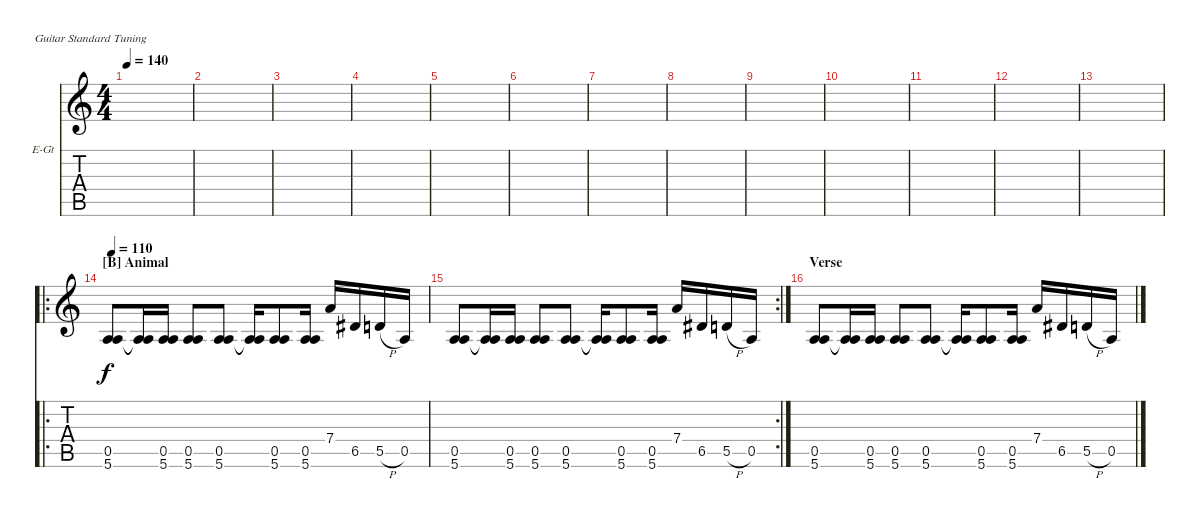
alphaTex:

\defaultSystemsLayout 4
\bracketExtendMode nobrackets
\firstSystemTrackNameOrientation horizontal
\otherSystemsTrackNameOrientation horizontal
\track ("Stone Gossard (Drive)" "E-Gt") {instrument overdrivenguitar}
\staff {score tabs}
\tuning (E4 B3 G3 D3 A2 E2)
\ts (4 4)
\tempo 140
\clef g2
\ks c
|
|
|
|
|
|
|
|
|
|
|
|
|
\ro
\section ("B" "Animal")
\tempo 110
(0.5 5.6).8 (0.5{t} 5.6{t}).16 (0.5 5.6).16 (0.5 5.6).8 (0.5 5.6).8 (0.5{t} 5.6{t}).16 (0.5 5.6).8 (0.5 5.6).16 7.4.16 6.5.16 5.5{h}.16 0.5.16 |
\rc 2
(0.5 5.6).8 (0.5{t} 5.6{t}).16 (0.5 5.6).16 (0.5 5.6).8 (0.5 5.6).8 (0.5{t} 5.6{t}).16 (0.5 5.6).8 (0.5 5.6).16 7.4.16 6.5.16 5.5{h}.16 0.5.16 |
\section ("" "Verse")
(0.5 5.6).8 (0.5{t} 5.6{t}).16 (0.5 5.6).16 (0.5 5.6).8 (0.5 5.6).8 (0.5{t} 5.6{t}).16 (0.5 5.6).8 (0.5 5.6).16 7.4.16 6.5.16 5.5{h}.16 0.5.16
